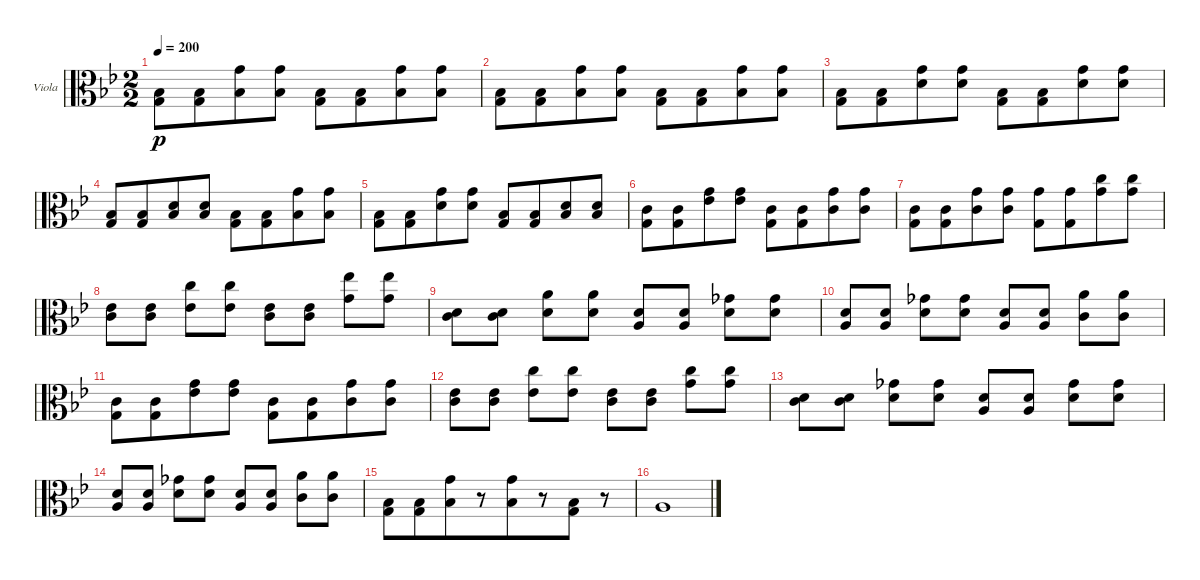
\defaultSystemsLayout 4
\bracketExtendMode groupsimilarinstruments
\firstSystemTrackNameOrientation horizontal
\otherSystemsTrackNameOrientation horizontal
\track ("Viola" "Viola") {instrument viola}
\staff {score}
\tuning (A4 D4 G3 C3)
\ts (2 2)
\tempo 200
\clef c3
\ks gminor
(3.3 7.4).8{dy p instrument viola beam merge} (3.3 7.4).8{beam merge} (3.3 5.2).8{beam merge} (3.3 5.2).8 (3.3 7.4).8{beam merge} (3.3 7.4).8{beam merge} (3.3 5.2).8{beam merge} (3.3 5.2).8 |
(3.3 7.4).8{beam merge} (3.3 7.4).8{beam merge} (3.3 5.2).8{beam merge} (3.3 5.2).8 (3.3 7.4).8{beam merge} (3.3 7.4).8{beam merge} (3.3 5.2).8{beam merge} (3.3 5.2).8 |
(3.3 7.4).8{beam merge} (3.3 7.4).8{beam merge} (5.2 7.3).8{beam merge} (5.2 7.3).8 (3.3 7.4).8{beam merge} (3.3 7.4).8{beam merge} (5.2 14.4).8{beam merge} (5.2 7.3).8 |
(3.3 7.4).8{beam merge} (3.3 7.4).8{beam merge} (3.3 14.4).8{beam merge} (3.3 14.4).8 (3.3 7.4).8{beam merge} (3.3 7.4).8{beam merge} (3.3 5.2).8{beam merge} (3.3 5.2).8 |
(3.3 7.4).8{beam merge} (3.3 7.4).8{beam merge} (5.2 7.3).8{beam merge} (5.2 14.4).8 (3.3 7.4).8{beam merge} (3.3 7.4).8{beam merge} (3.3 0.2).8{beam merge} (3.3 14.4).8{beam merge} |
(7.4 5.3).8{beam merge} (5.3 7.4).8{beam merge} (5.2 8.3).8{beam merge} (5.2 15.4).8 (7.4 5.3).8{beam merge} (5.3 7.4).8{beam merge} (5.2 5.3).8{beam merge} (5.2 5.3).8 |
(7.4 5.3).8{beam merge} (5.3 7.4).8{beam merge} (5.2 5.3).8{beam merge} (5.2 12.4).8 (7.4 5.2).8{beam merge} (7.4 5.2).8{beam merge} (5.2 3.1).8{beam merge} (5.2 3.1).8 |
(5.3 1.2).8 (1.2 5.3).8 (1.2 3.1).8 (3.1 1.2).8 (5.3 1.2).8 (1.2 5.3).8 (20.3 19.4).8 (6.1 12.3).8 |
(5.3 0.2).8 (5.3 0.2).8 (0.2 0.1).8 (0.1 0.2).8 (0.2 2.3).8 (2.3 0.2).8 (7.3 4.2).8 (4.2 7.3).8 |
(0.2 2.3).8 (2.3 0.2).8 (7.3 4.2).8 (4.2 7.3).8 (0.2 2.3).8 (2.3 0.2).8 (7.2 12.4).8 (7.2 12.4).8 |
(7.4 5.3).8{beam merge} (5.3 7.4).8{beam merge} (5.2 8.3).8{beam merge} (5.2 15.4).8 (7.4 5.3).8{beam merge} (5.3 7.4).8{beam merge} (5.2 5.3).8{beam merge} (5.2 5.3).8 |
(5.3 1.2).8 (1.2 5.3).8 (1.2 3.1).8 (3.1 1.2).8 (5.3 1.2).8 (1.2 5.3).8 (19.4 10.2).8 (12.3 10.2).8 |
(5.3 0.2).8 (5.3 0.2).8 (4.2 7.3).8 (4.2 7.3).8 (0.2 2.3).8 (2.3 0.2).8 (7.3 4.2).8 (4.2 7.3).8 |
(0.2 2.3).8 (2.3 0.2).8 (7.3 4.2).8 (4.2 7.3).8 (0.2 2.3).8 (2.3 0.2).8 (7.2 12.4).8 (7.2 12.4).8 |
(3.3 7.4).8{beam merge} (3.3 7.4).8{beam merge} (3.3 5.2).8{beam merge} r.8 (3.3 5.2).8{beam merge} r.8{beam merge} (3.3 7.4).8{beam merge} r.8 |
2.3.1
